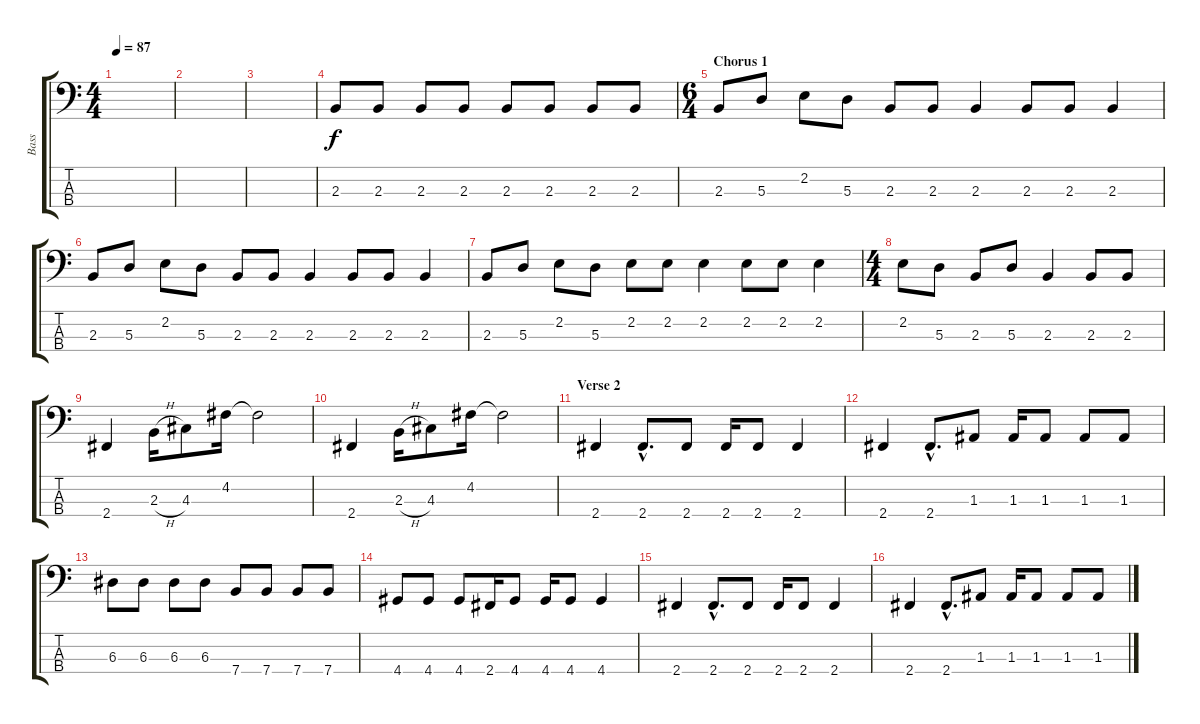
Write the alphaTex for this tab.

\track ("Bass" "Bass") {instrument electricbasspick}
\staff {score tabs}
\tuning (G2 D2 A1 E1) {hide}
\ts (4 4)
\tempo 87
\clef f4
\ks c
|
|
|
2.3.8 2.3.8 2.3.8 2.3.8 2.3.8 2.3.8 2.3.8 2.3.8 |
\ts (6 4)
\section ("" "Chorus 1")
2.3.8 5.3.8 2.2.8 5.3.8 2.3.8 2.3.8 2.3.4 2.3.8 2.3.8 2.3.4 |
2.3.8 5.3.8 2.2.8 5.3.8 2.3.8 2.3.8 2.3.4 2.3.8 2.3.8 2.3.4 |
2.3.8 5.3.8 2.2.8 5.3.8 2.2.8 2.2.8 2.2.4 2.2.8 2.2.8 2.2.4 |
\ts (4 4)
2.2.8 5.3.8 2.3.8 5.3.8 2.3.4 2.3.8 2.3.8 |
2.4.4 2.3{h}.16 4.3.8 4.2.16 4.2{t}.2 |
2.4.4 2.3{h}.16 4.3.8 4.2.16 4.2{t}.2 |
\section ("" "Verse 2")
2.4.4 2.4{hac}.8{d} 2.4.8 2.4.16 2.4.8 2.4.4 |
2.4.4 2.4{hac}.8{d} 1.3.8 1.3.16 1.3.8 1.3.8 1.3.8 |
6.3.8 6.3.8 6.3.8 6.3.8 7.4.8 7.4.8 7.4.8 7.4.8 |
4.4.8 4.4.8 4.4.8 2.4.16 4.4.8 4.4.16 4.4.8 4.4.4 |
2.4.4 2.4{hac}.8{d} 2.4.8 2.4.16 2.4.8 2.4.4 |
2.4.4 2.4{hac}.8{d} 1.3.8 1.3.16 1.3.8 1.3.8 1.3.8
